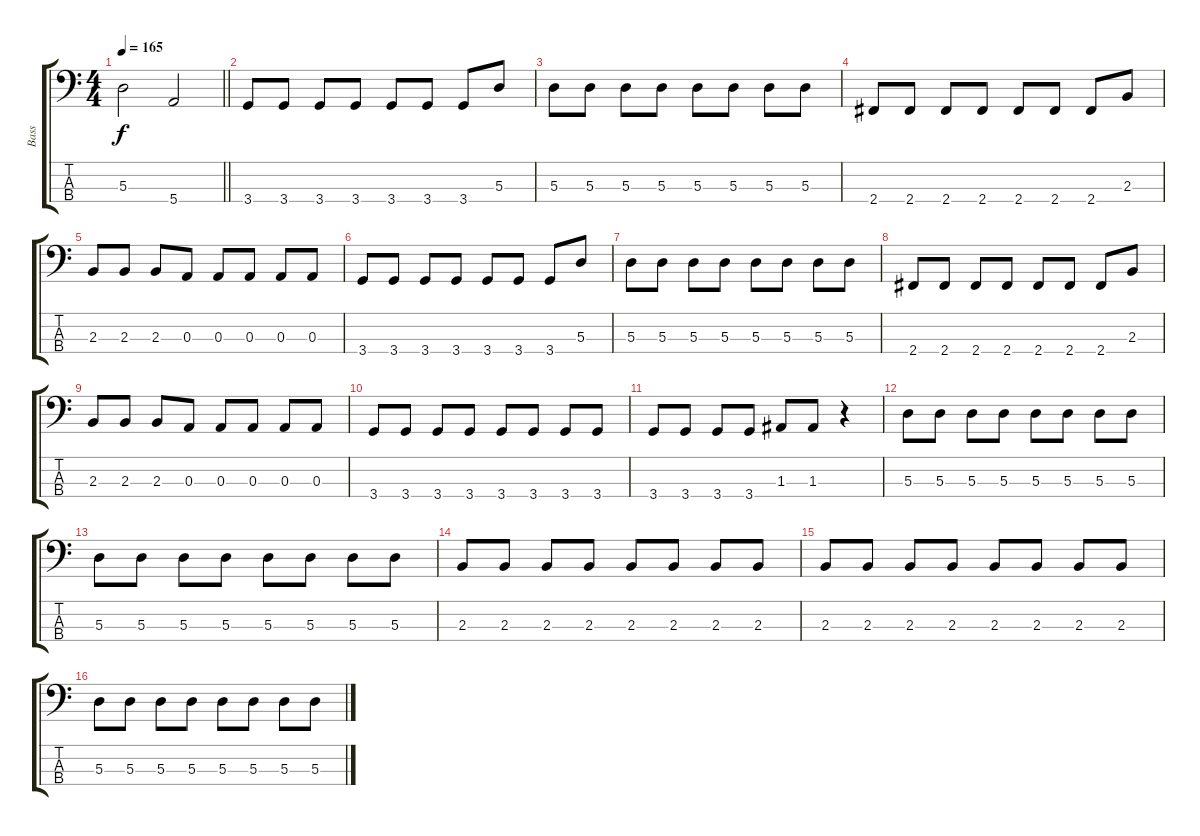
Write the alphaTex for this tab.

\track ("Bass" "Bass") {instrument electricbassfinger}
\staff {score tabs}
\tuning (G2 D2 A1 E1) {hide}
\ts (4 4)
\tempo 165
\clef f4
\barLineRight lightlight
\ks c
5.3.2{dy f} 5.4.2 |
3.4.8 3.4.8 3.4.8 3.4.8 3.4.8 3.4.8 3.4.8 5.3.8 |
5.3.8 5.3.8 5.3.8 5.3.8 5.3.8 5.3.8 5.3.8 5.3.8 |
2.4.8 2.4.8 2.4.8 2.4.8 2.4.8 2.4.8 2.4.8 2.3.8 |
2.3.8 2.3.8 2.3.8 0.3.8 0.3.8 0.3.8 0.3.8 0.3.8 |
3.4.8 3.4.8 3.4.8 3.4.8 3.4.8 3.4.8 3.4.8 5.3.8 |
5.3.8 5.3.8 5.3.8 5.3.8 5.3.8 5.3.8 5.3.8 5.3.8 |
2.4.8 2.4.8 2.4.8 2.4.8 2.4.8 2.4.8 2.4.8 2.3.8 |
2.3.8 2.3.8 2.3.8 0.3.8 0.3.8 0.3.8 0.3.8 0.3.8 |
3.4.8 3.4.8 3.4.8 3.4.8 3.4.8 3.4.8 3.4.8 3.4.8 |
3.4.8 3.4.8 3.4.8 3.4.8 1.3.8 1.3.8 r.4 |
5.3.8 5.3.8 5.3.8 5.3.8 5.3.8 5.3.8 5.3.8 5.3.8 |
5.3.8 5.3.8 5.3.8 5.3.8 5.3.8 5.3.8 5.3.8 5.3.8 |
2.3.8 2.3.8 2.3.8 2.3.8 2.3.8 2.3.8 2.3.8 2.3.8 |
2.3.8 2.3.8 2.3.8 2.3.8 2.3.8 2.3.8 2.3.8 2.3.8 |
5.3.8 5.3.8 5.3.8 5.3.8 5.3.8 5.3.8 5.3.8 5.3.8
